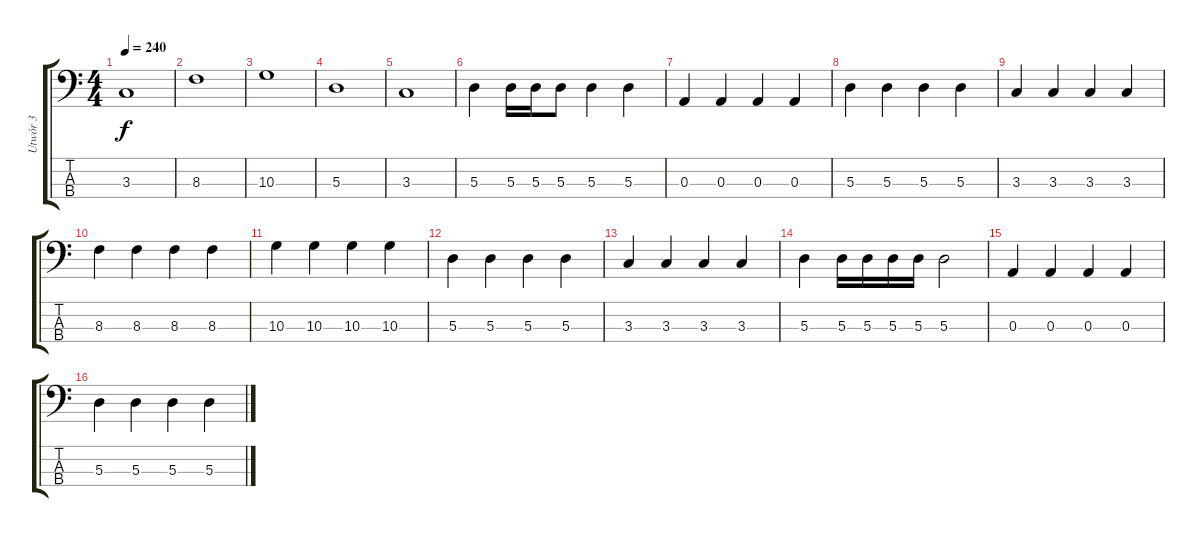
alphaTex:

\track ("Utwór 3" "Utwór 3") {instrument electricbassfinger}
\staff {score tabs}
\tuning (G2 D2 A1 E1) {hide}
\ts (4 4)
\tempo 240
\clef f4
\ks c
3.3.1{dy f} |
8.3.1 |
10.3.1 |
5.3.1 |
3.3.1 |
5.3.4 5.3.16 5.3.16 5.3.8 5.3.4 5.3.4 |
0.3.4 0.3.4 0.3.4 0.3.4 |
5.3.4 5.3.4 5.3.4 5.3.4 |
3.3.4 3.3.4 3.3.4 3.3.4 |
8.3.4 8.3.4 8.3.4 8.3.4 |
10.3.4 10.3.4 10.3.4 10.3.4 |
5.3.4 5.3.4 5.3.4 5.3.4 |
3.3.4 3.3.4 3.3.4 3.3.4 |
5.3.4 5.3.16 5.3.16 5.3.16 5.3.16 5.3.2 |
0.3.4 0.3.4 0.3.4 0.3.4 |
5.3.4 5.3.4 5.3.4 5.3.4
